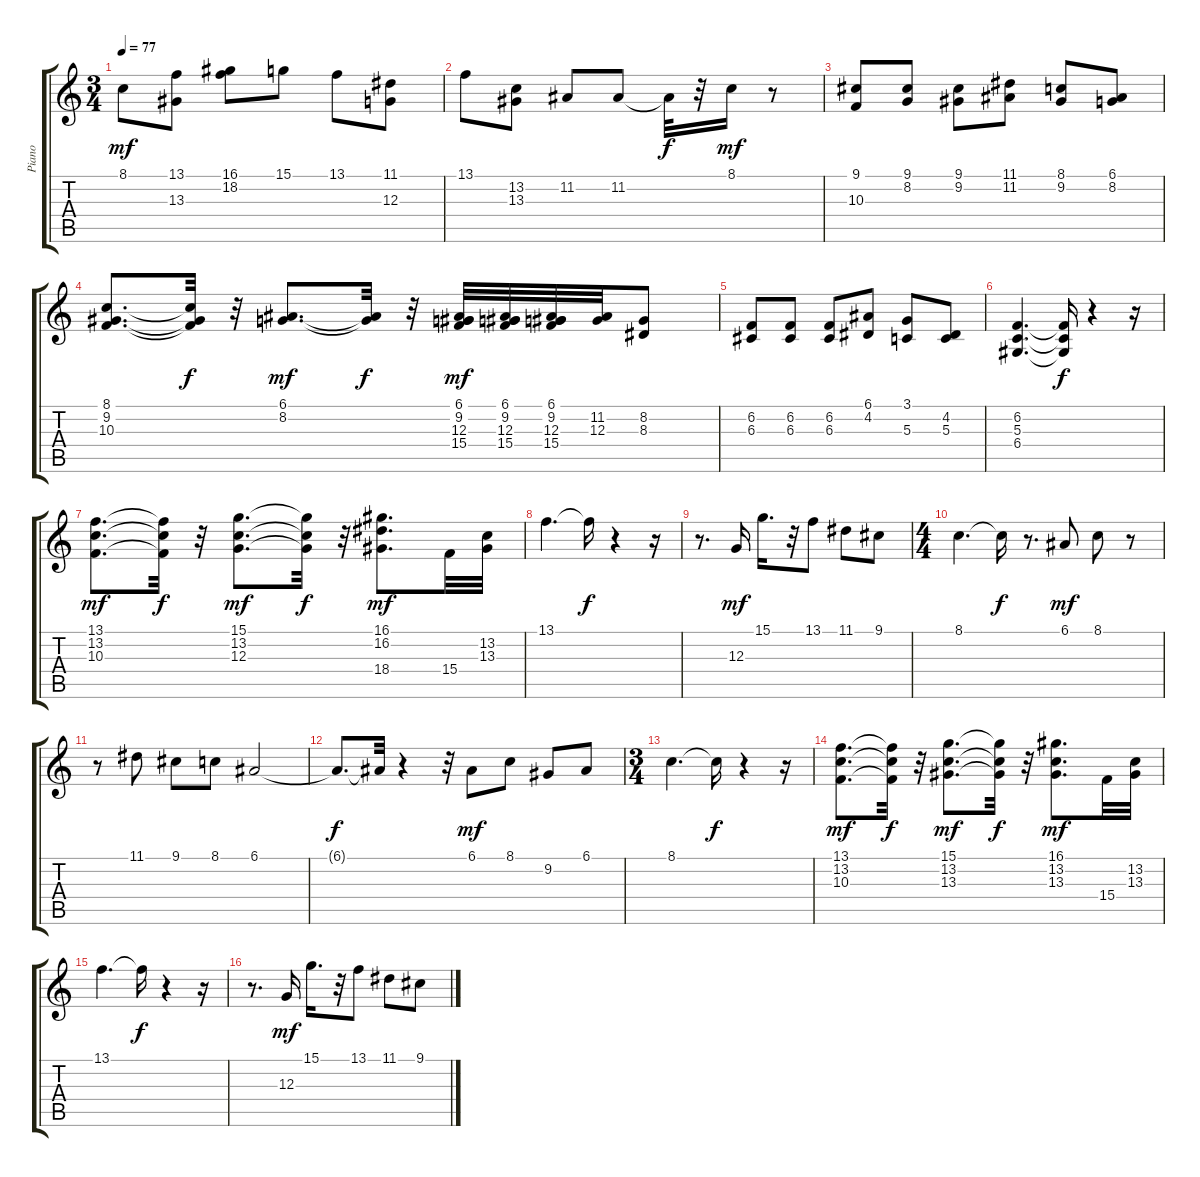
\track ("Piano" "Piano") {instrument acousticgrandpiano}
\staff {score tabs}
\tuning (E4 B3 G3 D3 A2 E2) {hide}
\ts (3 4)
\tempo 77
\clef g2
\ks c
8.1.8{dy mf volume 13} (13.1 13.3).8{volume 14} (16.1 18.2).8{volume 14} 15.1.8{volume 14} 13.1.8{volume 14} (11.1 12.3).8{volume 15} |
13.1.8{volume 15} (13.2 13.3).8{volume 15} 11.2.8{volume 16} 11.2.8{volume 16} 11.2{t}.32{dy f} r.32 8.1.16{dy mf} r.8 |
(9.1 10.3).8 (9.1 8.2).8 (9.1 9.2).8 (11.1 11.2).8 (8.1 9.2).8 (6.1 8.2).8 |
(8.1 9.2 10.3).8{d} (8.1{t} 9.2{t} 10.3{t}).32{dy f} r.32 (6.1 8.2).8{d dy mf} (6.1{t} 8.2{t}).32{dy f} r.32 (6.1 9.2 12.3 15.4).32{dy mf} (6.1 9.2 12.3 15.4).32 (6.1 9.2 12.3 15.4).32 (11.2 12.3).32 (8.2 8.3).8 |
(6.2 6.3).8 (6.2 6.3).8 (6.2 6.3).8 (6.1 4.2).8 (3.1 5.3).8 (4.2 5.3).8 |
(6.2 5.3 6.4).4{d volume 10} (6.2{t} 5.3{t} 6.4{t}).16{dy f} r.4 r.16 |
(13.1 13.2 10.3).8{d dy mf volume 13} (13.1{t} 13.2{t} 10.3{t}).32{dy f} r.32 (15.1 13.2 12.3).8{d dy mf volume 14} (15.1{t} 13.2{t} 12.3{t}).32{dy f} r.32 (16.1 16.2 18.4).8{d dy mf volume 15} 15.4.32 (13.2 13.3).32 |
13.1.4{d} 13.1{t}.16{dy f} r.4 r.16 |
r.8{d} 12.3.16{dy mf} 15.1.16{d} r.32 13.1.8 11.1.8 9.1.8 |
\ts (4 4)
8.1.4{d} 8.1{t}.16{dy f} r.8{d} 6.1.8{dy mf} 8.1.8 r.8 |
r.8 11.1.8 9.1.8 8.1.8 6.1.2 |
6.1{t}.8{d dy f} 6.1{t}.32 r.4 r.32 6.1.8{dy mf} 8.1.8 9.2.8 6.1.8 |
\ts (3 4)
8.1.4{d volume 9} 8.1{t}.16{dy f} r.4 r.16 |
(13.1 13.2 10.3).8{d dy mf volume 15} (13.1{t} 13.2{t} 10.3{t}).32{dy f} r.32 (15.1 13.2 13.3).8{d dy mf} (15.1{t} 13.2{t} 13.3{t}).32{dy f} r.32 (16.1 13.2 13.3).8{d dy mf volume 12} 15.4.32 (13.2 13.3).32 |
13.1.4{d} 13.1{t}.16{dy f} r.4 r.16 |
r.8{d} 12.3.16{dy mf} 15.1.16{d} r.32 13.1.8 11.1.8 9.1.8
